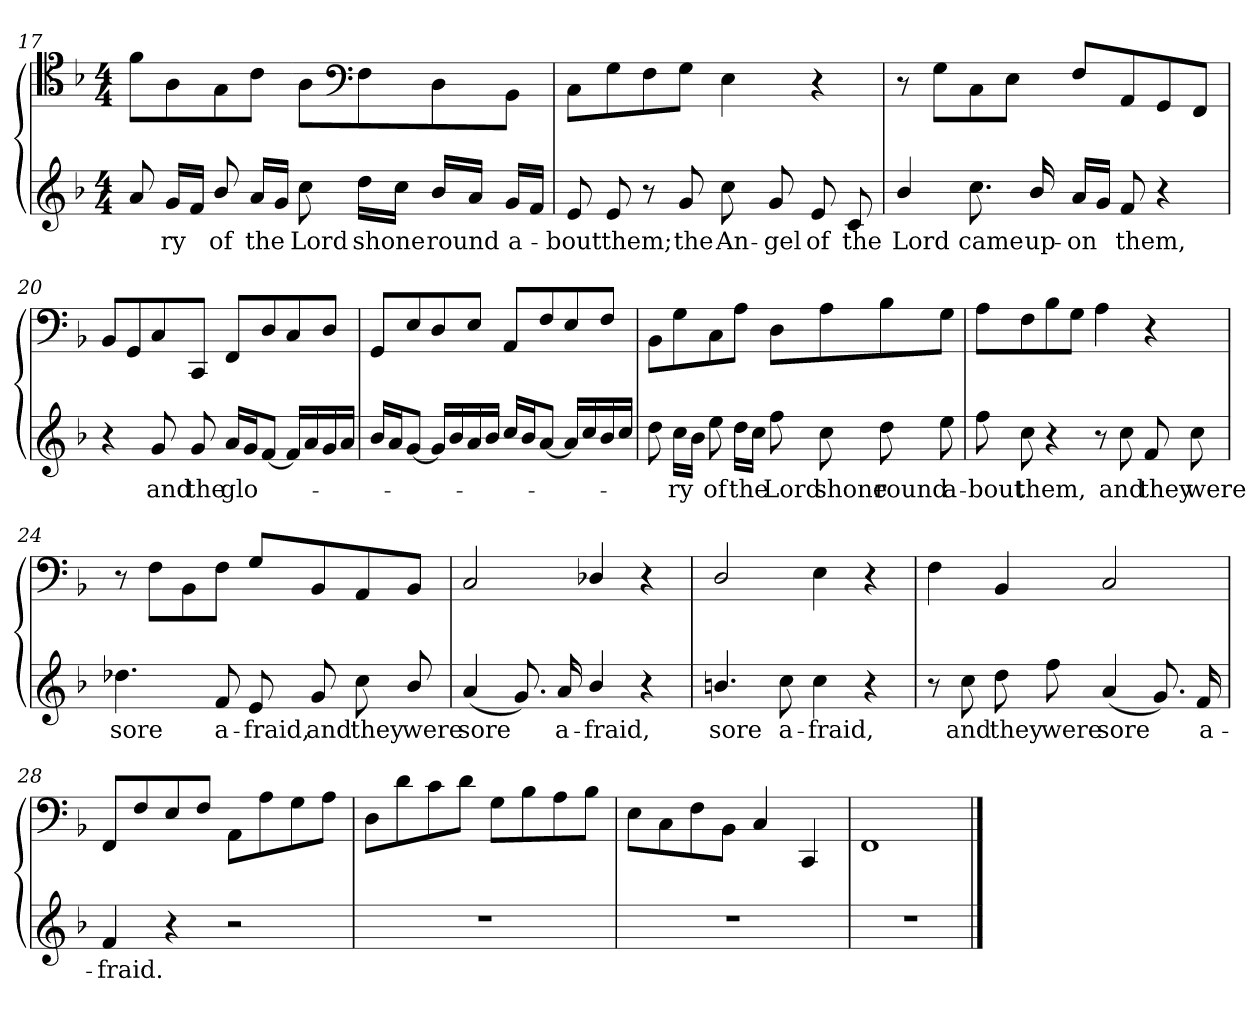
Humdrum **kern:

**kern	**text	**kern
*part1	*part1	*part1
*staff2	*staff2	*staff1
*clefG2	*	*clefC4
*k[b-]	*	*k[b-]
*F:	*	*F:
*M4/4	*	*M4/4
=17	=17	=17
8a/	.	8f\L
16g/LL	-ry	8A\
16f/JJ	.	.
8b-/	of	8G\
16a/LL	the	8c\J
16g/JJ	.	.
8cc\	Lord	8A\L
*	*	*clefF4
16dd\LL	shone	8F\
16cc\JJ	.	.
16b-/LL	round	8D\
16a/JJ	.	.
16g/LL	a-	8BB-\J
16f/JJ	.	.
=18	=18	=18
8e/	-bout	8C\L
8e/	them;	8G\
8r	.	8F\
8g/	the	8G\J
8cc\	An-	4E\
8g/	-gel	.
8e/	of	4r
8c/	the	.
=19	=19	=19
4b-/	Lord	8r
.	.	8G\L
8.cc\	came	8C\
.	.	8E\J
16b-/	up-	.
16a/LL	-on	8F/L
16g/JJ	.	.
8f/	them,	8AA/
4r	.	8GG/
.	.	8FF/J
=20	=20	=20
4r	.	8BB-/L
.	.	8GG/
8g/	and	8C/
8g/	the	8CC/J
16a/LL	glo-	8FF/L
16g/J	.	.
[8f/J	.	8D/
16f/LL]	.	8C/
16a/	.	.
16g/	.	8D/J
16a/JJ	.	.
=21	=21	=21
16b-/LL	.	8GG/L
16a/J	.	.
[8g/J	.	8E/
16g/LL]	.	8D/
16b-/	.	.
16a/	.	8E/J
16b-/JJ	.	.
16cc/LL	.	8AA/L
16b-/J	.	.
[8a/J	.	8F/
16a/LL]	.	8E/
16cc/	.	.
16b-/	.	8F/J
16cc/JJ	.	.
=22	=22	=22
8dd\	.	8BB-\L
16cc\LL	-ry	8G\
16b-\JJ	.	.
8ee\	of	8C\
16dd\LL	the	8A\J
16cc\JJ	.	.
8ff\	Lord	8D\L
8cc\	shone	8A\
8dd\	round	8B-\
8ee\	a-	8G\J
=23	=23	=23
8ff\	-bout	8A\L
8cc\	them,	8F\
4r	.	8B-\
.	.	8G\J
8r	.	4A\
8cc\	and	.
8f/	they	4r
8cc\	were	.
=24	=24	=24
4.dd-X\	sore	8r
.	.	8F\L
.	.	8BB-\
8f/	a-	8F\J
8e/	-fraid,	8G/L
8g/	and	8BB-/
8cc\	they	8AA/
8b-/	were	8BB-/J
=25	=25	=25
(4a/	sore	2C/
8.g/)	.	.
16a/	a-	.
4b-/	-fraid,	4D-X/
4r	.	4r
=26	=26	=26
4.bn/	sore	2D/
8cc\	a-	.
4cc\	-fraid,	4E\
4r	.	4r
=27	=27	=27
8r	.	4F\
8cc\	and	.
8dd\	they	4BB-/
8ff\	were	.
(4a/	sore	2C/
8.g/)	.	.
16f/	a-	.
=28	=28	=28
4f/	-fraid.	8FF/L
.	.	8F/
4r	.	8E/
.	.	8F/J
2r	.	8AA\L
.	.	8A\
.	.	8G\
.	.	8A\J
=29	=29	=29
1r	.	8D\L
.	.	8d\
.	.	8c\
.	.	8d\J
.	.	8G\L
.	.	8B-\
.	.	8A\
.	.	8B-\J
=30	=30	=30
1r	.	8E\L
.	.	8C\
.	.	8F\
.	.	8BB-\J
.	.	4C/
.	.	4CC/
=31	=31	=31
1r	.	1FF/
==	==	==
*-	*-	*-
